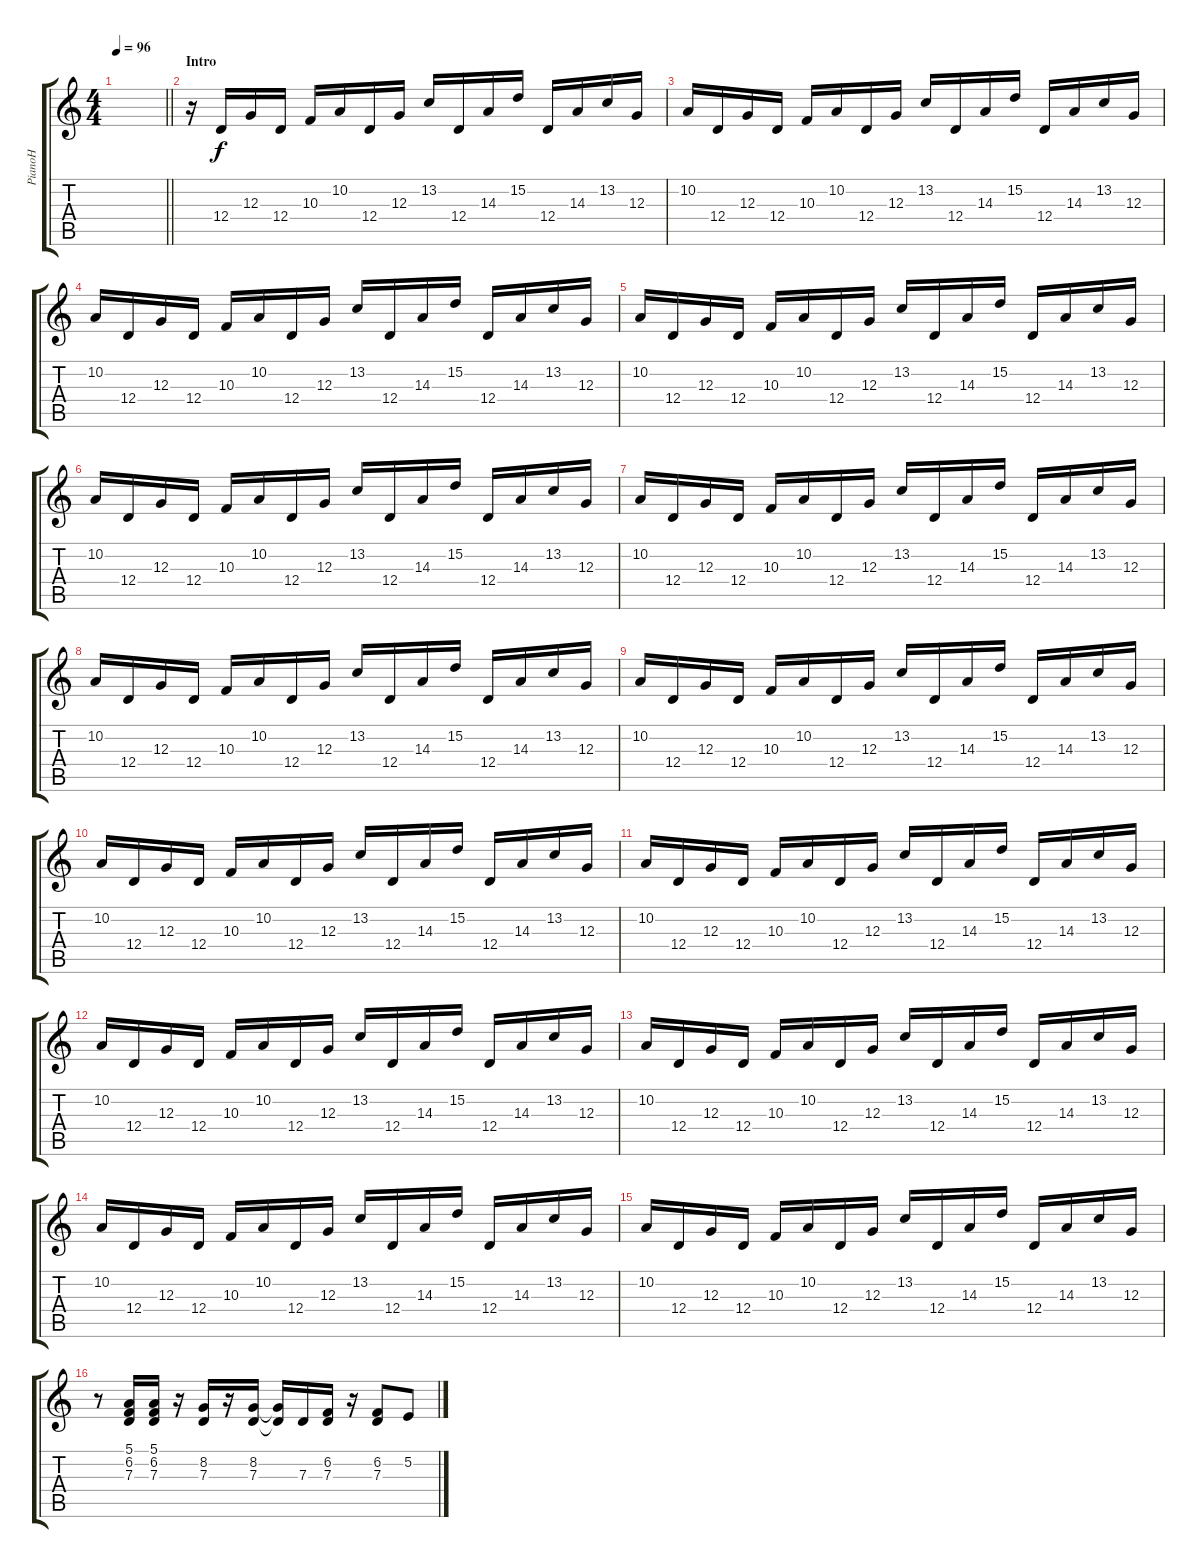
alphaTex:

\track ("PianoH" "PianoH") {instrument acousticgrandpiano}
\staff {score tabs}
\tuning (E4 B3 G3 D3 A2 E2) {hide}
\ts (4 4)
\tempo 96
\clef g2
\barLineRight lightlight
\ks c
|
\section ("" "Intro")
r.16 12.4.16 12.3.16 12.4.16 10.3.16 10.2.16 12.4.16 12.3.16 13.2.16 12.4.16 14.3.16 15.2.16 12.4.16 14.3.16 13.2.16 12.3.16 |
10.2.16 12.4.16 12.3.16 12.4.16 10.3.16 10.2.16 12.4.16 12.3.16 13.2.16 12.4.16 14.3.16 15.2.16 12.4.16 14.3.16 13.2.16 12.3.16 |
10.2.16 12.4.16 12.3.16 12.4.16 10.3.16 10.2.16 12.4.16 12.3.16 13.2.16 12.4.16 14.3.16 15.2.16 12.4.16 14.3.16 13.2.16 12.3.16 |
10.2.16 12.4.16 12.3.16 12.4.16 10.3.16 10.2.16 12.4.16 12.3.16 13.2.16 12.4.16 14.3.16 15.2.16 12.4.16 14.3.16 13.2.16 12.3.16 |
10.2.16 12.4.16 12.3.16 12.4.16 10.3.16 10.2.16 12.4.16 12.3.16 13.2.16 12.4.16 14.3.16 15.2.16 12.4.16 14.3.16 13.2.16 12.3.16 |
10.2.16 12.4.16 12.3.16 12.4.16 10.3.16 10.2.16 12.4.16 12.3.16 13.2.16 12.4.16 14.3.16 15.2.16 12.4.16 14.3.16 13.2.16 12.3.16 |
10.2.16 12.4.16 12.3.16 12.4.16 10.3.16 10.2.16 12.4.16 12.3.16 13.2.16 12.4.16 14.3.16 15.2.16 12.4.16 14.3.16 13.2.16 12.3.16 |
10.2.16 12.4.16 12.3.16 12.4.16 10.3.16 10.2.16 12.4.16 12.3.16 13.2.16 12.4.16 14.3.16 15.2.16 12.4.16 14.3.16 13.2.16 12.3.16 |
10.2.16 12.4.16 12.3.16 12.4.16 10.3.16 10.2.16 12.4.16 12.3.16 13.2.16 12.4.16 14.3.16 15.2.16 12.4.16 14.3.16 13.2.16 12.3.16 |
10.2.16 12.4.16 12.3.16 12.4.16 10.3.16 10.2.16 12.4.16 12.3.16 13.2.16 12.4.16 14.3.16 15.2.16 12.4.16 14.3.16 13.2.16 12.3.16 |
10.2.16 12.4.16 12.3.16 12.4.16 10.3.16 10.2.16 12.4.16 12.3.16 13.2.16 12.4.16 14.3.16 15.2.16 12.4.16 14.3.16 13.2.16 12.3.16 |
10.2.16 12.4.16 12.3.16 12.4.16 10.3.16 10.2.16 12.4.16 12.3.16 13.2.16 12.4.16 14.3.16 15.2.16 12.4.16 14.3.16 13.2.16 12.3.16 |
10.2.16 12.4.16 12.3.16 12.4.16 10.3.16 10.2.16 12.4.16 12.3.16 13.2.16 12.4.16 14.3.16 15.2.16 12.4.16 14.3.16 13.2.16 12.3.16 |
10.2.16 12.4.16 12.3.16 12.4.16 10.3.16 10.2.16 12.4.16 12.3.16 13.2.16 12.4.16 14.3.16 15.2.16 12.4.16 14.3.16 13.2.16 12.3.16 |
r.8 (5.1 6.2 7.3).16 (5.1 6.2 7.3).16 r.16 (8.2 7.3).16 r.16 (8.2 7.3).16 (8.2{t} 7.3{t}).16 7.3.16 (6.2 7.3).16 r.16 (6.2 7.3).8 5.2.8
